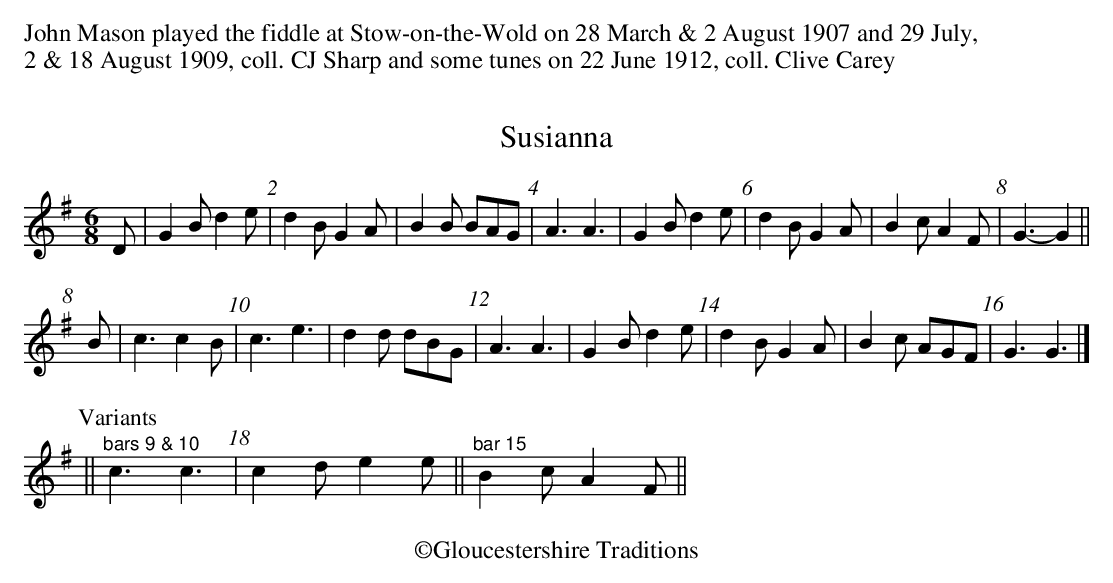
X:1
T:Susianna
M:6/8
L:1/8
K:G
D | G2 B d2 e | d2 B G2 A | B2 B BAG | A3 A3 | G2 B d2 e | d2 B G2 A | B2 c A2 F | G3- G2 ||
B | c3 c2 B | c3 e3 | d2 d dBG | A3 A3 | G2 B d2 e | d2 B G2 A | B2 c AGF | G3 G3 |]
P:Variants
||"^bars 9 & 10" c3 c3 | c2 d e2 e ||"^bar 15" B2 c A2 F ||
